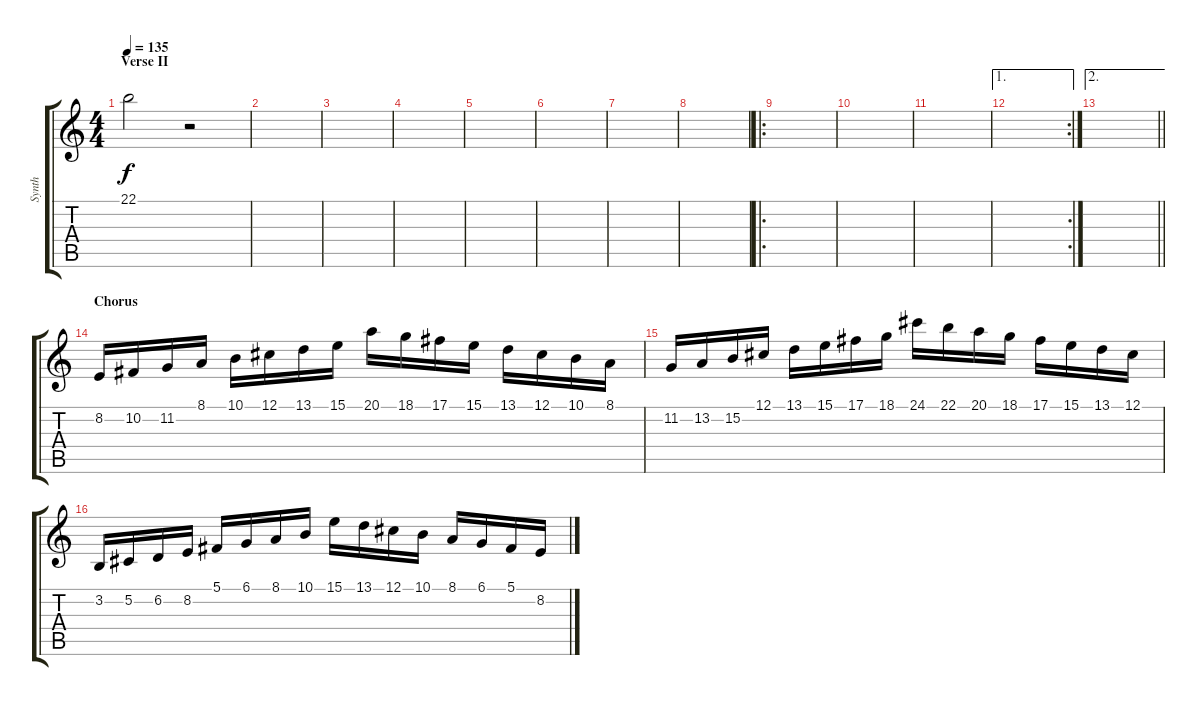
\track ("Synth" "Synth") {instrument lead2sawtooth}
\staff {score tabs}
\tuning (Db4 Ab3 E3 B2 Gb2 B1) {hide}
\ts (4 4)
\section ("" "Verse II")
\tempo 135
\clef g2
\ks c
22.1.2{dy f} r.2 |
|
|
|
|
|
|
|
\ro
|
|
|
\ae 1
\rc 2
|
\ae 2
\barLineRight lightlight
|
\section ("" "Chorus")
8.2.16 10.2.16 11.2.16 8.1.16 10.1.16 12.1.16 13.1.16 15.1.16 20.1.16 18.1.16 17.1.16 15.1.16 13.1.16 12.1.16 10.1.16 8.1.16 |
11.2.16 13.2.16 15.2.16 12.1.16 13.1.16 15.1.16 17.1.16 18.1.16 24.1.16 22.1.16 20.1.16 18.1.16 17.1.16 15.1.16 13.1.16 12.1.16 |
3.2.16 5.2.16 6.2.16 8.2.16 5.1.16 6.1.16 8.1.16 10.1.16 15.1.16 13.1.16 12.1.16 10.1.16 8.1.16 6.1.16 5.1.16 8.2.16
